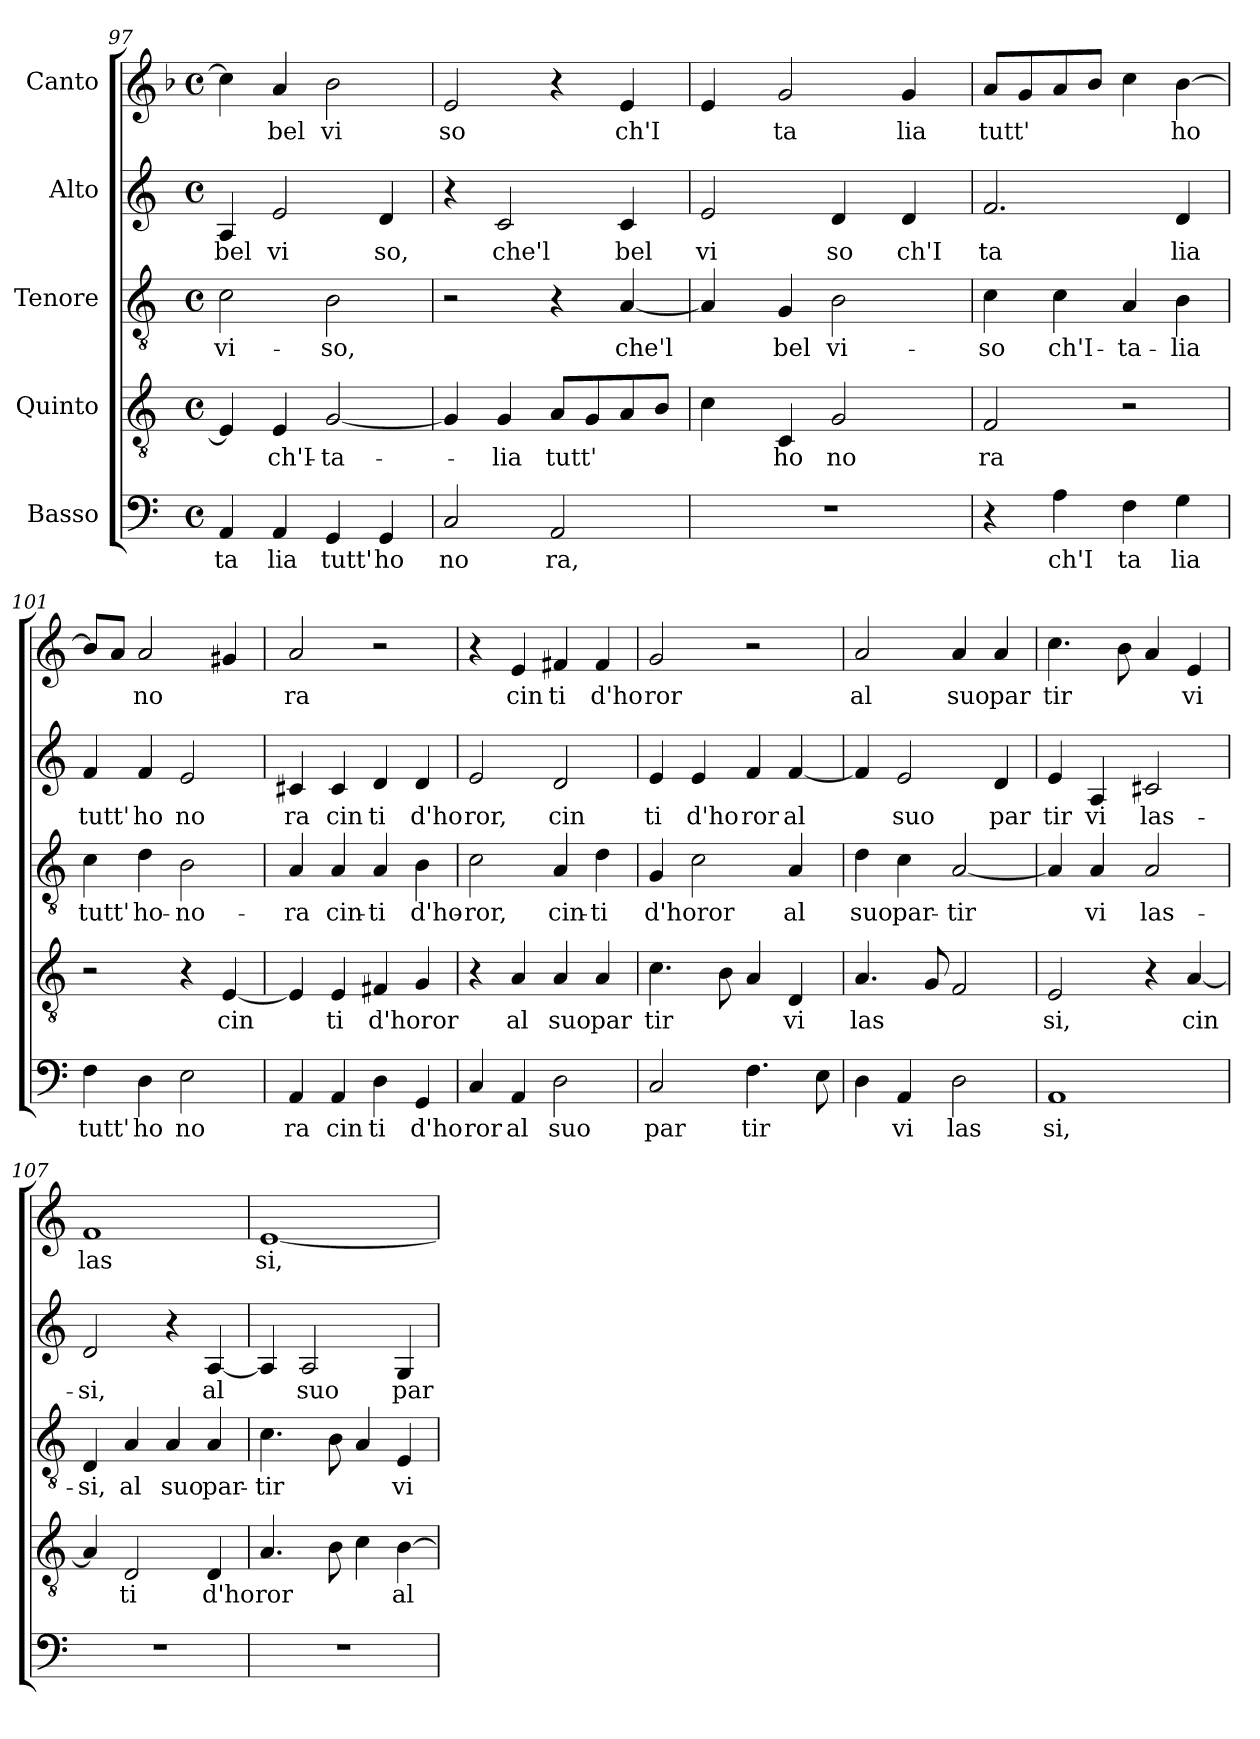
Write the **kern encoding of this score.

**kern	**text	**kern	**text	**kern	**text	**kern	**text	**kern	**text
*part5	*part5	*part4	*part4	*part3	*part3	*part2	*part2	*part1	*part1
*staff5	*staff5	*staff4	*staff4	*staff3	*staff3	*staff2	*staff2	*staff1	*staff1
*I"Basso	*	*I"Quinto	*	*I"Tenore	*	*I"Alto	*	*I"Canto	*
*clefF4	*	*clefGv2	*	*clefGv2	*	*clefG2	*	*clefG2	*
*k[]	*	*k[]	*	*	*	*	*	*k[b-]	*
*C:	*	*C:	*	*	*	*	*	*F:	*
*M4/4	*	*M4/4	*	*M4/4	*	*M4/4	*	*M4/4	*
*met(c)	*	*met(c)	*	*met(c)	*	*met(c)	*	*met(c)	*
=97	=97	=97	=97	=97	=97	=97	=97	=97	=97
!	!LO:LY:b:cj	!	!	!	!LO:LY:b:cj	!	!LO:LY:b:cj	!	!
4AA/	ta	4E/]	.	2c\	vi-	4A/	bel	4cc\]	.
!	!LO:LY:b:cj	!	!LO:LY:b:cj	!	!	!	!LO:LY:b:cj	!	!LO:LY:b:cj
4AA/	lia	4E/	ch'I-	.	.	2e/	vi	4a/	bel
!	!LO:LY:b:cj	!	!LO:LY:b:cj	!	!LO:LY:b:cj	!	!	!	!LO:LY:b:cj
4GG/	tutt'	[<2G/	-ta-	2B\	-so,	.	.	2b-\	vi
!	!LO:LY:b:cj	!	!	!	!	!	!LO:LY:b:cj	!	!
4GG/	ho	.	.	.	.	4d/	so,	.	.
=98	=98	=98	=98	=98	=98	=98	=98	=98	=98
!	!LO:LY:b:cj	!	!	!	!	!	!	!	!LO:LY:b:cj
2C/	no	4G/]	.	2r	.	4r	.	2e/	so
!	!	!	!LO:LY:b:cj	!	!	!	!LO:LY:b:cj	!	!
.	.	4G/	-lia	.	.	2c/	che'l	.	.
!	!LO:LY:b:cj	!	!LO:LY:b	!	!	!	!	!	!
2AA/	ra,	8A/L	tutt'	4r	.	.	.	4r	.
.	.	8G/	.	.	.	.	.	.	.
!	!	!	!	!	!LO:LY:b	!	!LO:LY:b:cj	!	!LO:LY:b
.	.	8A/	.	[>4A/	che'l	4c/	bel	4e/	ch'I
.	.	8B/J	.	.	.	.	.	.	.
!!LO:PB:g=z
=99	=99	=99	=99	=99	=99	=99	=99	=99	=99
*	*	*	*	*	*	*	*	*k[]	*
*	*	*	*	*	*	*	*	*C:	*
!	!	!	!	!	!	!	!LO:LY:b:cj	!	!
*^	*	*	*	*	*	*	*	*	*
1r	8ryy	.	4c\	.	4A/]	.	2e/	vi	4e/	.
.	64ryy	.	.	.	.	.	.	.	.	.
.	2ryy	.	.	.	.	.	.	.	.	.
!	!	!	!	!LO:LY:b:cj	!	!LO:LY:b:cj	!	!	!	!LO:LY:b:cj
.	.	.	4C/	ho	4G/	bel	.	.	2g/	ta
!	!	!	!	!LO:LY:b:cj	!	!LO:LY:b:cj	!	!LO:LY:b:cj	!	!
.	.	.	2G/	no	2B\	vi-	4d/	so	.	.
.	4ryy	.	.	.	.	.	.	.	.	.
!	!	!	!	!	!	!	!	!LO:LY:b:cj	!	!LO:LY:b:cj
.	.	.	.	.	.	.	4d/	ch'I	4g/	lia
.	16..ryy	.	.	.	.	.	.	.	.	.
=100	=100	=100	=100	=100	=100	=100	=100	=100	=100	=100
!	!	!	!	!LO:LY:b:cj	!	!LO:LY:b:cj	!	!LO:LY:b:cj	!	!LO:LY:b
*v	*v	*	*	*	*	*	*	*	*	*
4r	.	2F/	ra	4c\	-so	2.f/	ta	8a/L	tutt'
.	.	.	.	.	.	.	.	8g/	.
!	!LO:LY:b:cj	!	!	!	!LO:LY:b:cj	!	!	!	!
4A\	ch'I	.	.	4c\	ch'I-	.	.	8a/	.
.	.	.	.	.	.	.	.	8b/J	.
!	!LO:LY:b:cj	!	!	!	!LO:LY:b:cj	!	!	!	!
4F\	ta	2r	.	4A/	-ta-	.	.	4cc\	.
!	!LO:LY:b:cj	!	!	!	!LO:LY:b:cj	!	!LO:LY:b:cj	!	!LO:LY:b:cj
4G\	lia	.	.	4B\	-lia	4d/	lia	[<4b\	ho
=101	=101	=101	=101	=101	=101	=101	=101	=101	=101
!	!LO:LY:b:cj	!	!	!	!LO:LY:b:cj	!	!LO:LY:b:cj	!	!
4F\	tutt'	2r	.	4c\	tutt'	4f/	tutt'	8b/L]	.
.	.	.	.	.	.	.	.	8a/J	.
!	!LO:LY:b:cj	!	!	!	!LO:LY:b:cj	!	!LO:LY:b:cj	!	!LO:LY:b:cj
4D\	ho	.	.	4d\	ho-	4f/	ho	2a/	no
!	!LO:LY:b:cj	!	!	!	!LO:LY:b:cj	!	!LO:LY:b:cj	!	!
2E\	no	4r	.	2B\	-no-	2e/	no	.	.
!	!	!	!LO:LY:b	!	!	!	!	!	!
.	.	[<4E/	cin	.	.	.	.	4g#/	.
=102	=102	=102	=102	=102	=102	=102	=102	=102	=102
!	!LO:LY:b:cj	!	!	!	!LO:LY:b:cj	!	!LO:LY:b:cj	!	!LO:LY:b:cj
4AA/	ra	4E/]	.	4A/	-ra	4c#X/	ra	2a/	ra
!	!LO:LY:b:cj	!	!LO:LY:b:cj	!	!LO:LY:b:cj	!	!LO:LY:b:cj	!	!
4AA/	cin	4E/	ti	4A/	cin-	4c#/	cin	.	.
!	!LO:LY:b:cj	!	!LO:LY:b:cj	!	!LO:LY:b:cj	!	!LO:LY:b:cj	!	!
4D\	ti	4F#X/	d'horor	4A/	-ti	4d/	ti	2r	.
!	!LO:LY:b:cj	!	!	!	!LO:LY:b:cj	!	!LO:LY:b:cj	!	!
4GG/	d'ho	4G/	.	4B\	d'ho-	4d/	d'ho	.	.
=103	=103	=103	=103	=103	=103	=103	=103	=103	=103
!	!LO:LY:b:cj	!	!	!	!LO:LY:b:cj	!	!LO:LY:b:cj	!	!
4C/	ror	4r	.	2c\	-ror,	2e/	ror,	4r	.
!	!LO:LY:b:cj	!	!LO:LY:b:cj	!	!	!	!	!	!LO:LY:b:cj
4AA/	al	4A/	al	.	.	.	.	4e/	cin
!	!LO:LY:b:cj	!	!LO:LY:b:cj	!	!LO:LY:b:cj	!	!LO:LY:b:cj	!	!LO:LY:b:cj
2D\	suo	4A/	suo	4A/	cin-	2d/	cin	4f#X/	ti
!	!	!	!LO:LY:b:cj	!	!LO:LY:b:cj	!	!	!	!LO:LY:b:cj
.	.	4A/	par	4d\	-ti	.	.	4f#/	d'ho
=104	=104	=104	=104	=104	=104	=104	=104	=104	=104
!	!LO:LY:b:cj	!	!LO:LY:b	!	!LO:LY:b:cj	!	!LO:LY:b:cj	!	!LO:LY:b:cj
2C/	par	4.c\	tir	4G/	d'horor	4e/	ti	2g/	ror
!	!	!	!	!	!	!	!LO:LY:b:cj	!	!
.	.	.	.	2c\	.	4e/	d'ho	.	.
.	.	8B\	.	.	.	.	.	.	.
!	!LO:LY:b	!	!	!	!	!	!LO:LY:b:cj	!	!
4.F\	tir	4A/	.	.	.	4f/	ror	2r	.
!	!	!	!LO:LY:b:cj	!	!LO:LY:b:cj	!	!LO:LY:b:cj	!	!
.	.	4D/	vi	4A/	al	[<4f/	al	.	.
8E\	.	.	.	.	.	.	.	.	.
=105	=105	=105	=105	=105	=105	=105	=105	=105	=105
!	!	!	!LO:LY:b	!	!LO:LY:b:cj	!	!	!	!LO:LY:b:cj
4D\	.	4.A/	las	4d\	suo	4f/]	.	2a/	al
!	!LO:LY:b:cj	!	!	!	!LO:LY:b:cj	!	!LO:LY:b:cj	!	!
4AA/	vi	.	.	4c\	par-	2e/	suo	.	.
.	.	8G/	.	.	.	.	.	.	.
!	!LO:LY:b:cj	!	!	!	!LO:LY:b:cj	!	!	!	!LO:LY:b:cj
2D\	las	2F/	.	[>2A/	-tir	.	.	4a/	suo
!	!	!	!	!	!	!	!LO:LY:b:cj	!	!LO:LY:b:cj
.	.	.	.	.	.	4d/	par	4a/	par
!!LO:LB:g=z
=106	=106	=106	=106	=106	=106	=106	=106	=106	=106
!	!LO:LY:b:cj	!	!LO:LY:b:cj	!	!	!	!LO:LY:b:cj	!	!LO:LY:b
1AA	si,	2E/	si,	4A/]	.	4e/	tir	4.cc\	tir
!	!	!	!	!	!LO:LY:b:cj	!	!LO:LY:b:cj	!	!
.	.	.	.	4A/	vi	4A/	vi	.	.
.	.	.	.	.	.	.	.	8b\	.
!	!	!	!	!	!LO:LY:b:cj	!	!LO:LY:b:cj	!	!
.	.	4r	.	2A/	las-	2c#X/	las-	4a/	.
!	!	!	!LO:LY:b	!	!	!	!	!	!LO:LY:b:cj
.	.	[<4A/	cin	.	.	.	.	4e/	vi
=107	=107	=107	=107	=107	=107	=107	=107	=107	=107
!	!	!	!	!	!LO:LY:b:cj	!	!LO:LY:b:cj	!	!LO:LY:b:cj
1r	.	4A/]	.	4D/	-si,	2d/	-si,	1f	las
!	!	!	!LO:LY:b:cj	!	!LO:LY:b:cj	!	!	!	!
.	.	2D/	ti	4A/	al	.	.	.	.
!	!	!	!	!	!LO:LY:b:cj	!	!	!	!
.	.	.	.	4A/	suo	4r	.	.	.
!	!	!	!LO:LY:b:cj	!	!LO:LY:b:cj	!	!LO:LY:b:cj	!	!
.	.	4D/	d'ho	4A/	par-	[<4A/	al	.	.
=108	=108	=108	=108	=108	=108	=108	=108	=108	=108
!	!	!	!LO:LY:b	!	!LO:LY:b	!	!	!	!LO:LY:b:cj
1r	.	4.A/	ror	4.c\	-tir	4A/]	.	[<1e	si,
!	!	!	!	!	!	!	!LO:LY:b:cj	!	!
.	.	.	.	.	.	2A/	suo	.	.
.	.	8B\	.	8B\	.	.	.	.	.
.	.	4c\	.	4A/	.	.	.	.	.
!	!	!	!LO:LY:b:cj	!	!LO:LY:b:cj	!	!LO:LY:b:cj	!	!
.	.	[>4B\	al	4E/	vi	4G/	par-	.	.
=	=	=	=	=	=	=	=	=	=
*-	*-	*-	*-	*-	*-	*-	*-	*-	*-
